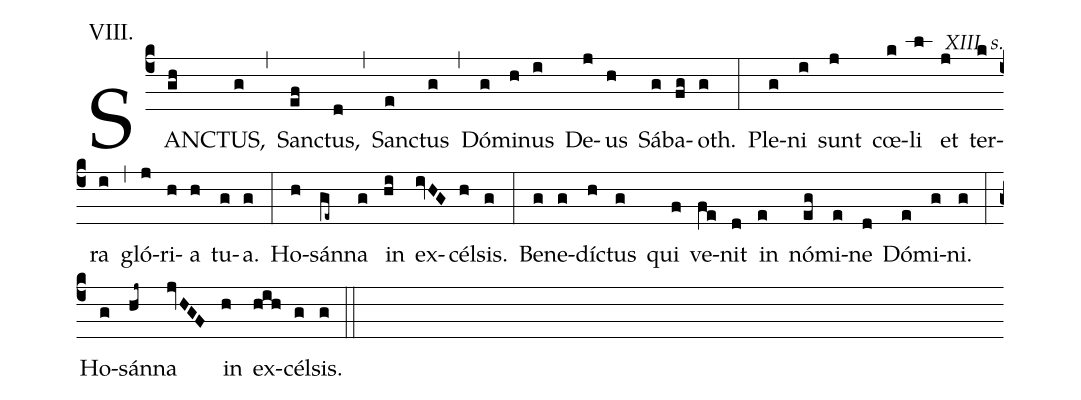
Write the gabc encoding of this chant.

annotation:VIII.;
commentary:XIII. s.;
office-part:Kyriale;
%%
(c4) SAN(gh)CTUS,(g) (,) San(ef)ctus,(d) (,) San(e)ctus(g) (,) Dó(g)mi(h)nus(i) De(j)us(h) Sá(g)ba(fg)oth.(g) (:) Ple(g)ni(i) sunt(j) cœ(k)li(l) et(j) ter(k)ra(i) (,) gló(j)ri(h)a(h) tu(g)a.(g) (:) Ho(h)sán(ge~)na(g) in(hi) ex(ivHG)cél(h)sis.(g) (:) Be(g)ne(g)díc(h)tus(g) qui(f) ve(fe)nit(d) in(e) nó(eg)mi(e)ne(d) Dó(e)mi(g)ni.(g) (:) Ho(g)sán(hj~)na(jvHGF) in(h) ex(hih)cél(g)sis.(g) (::)
